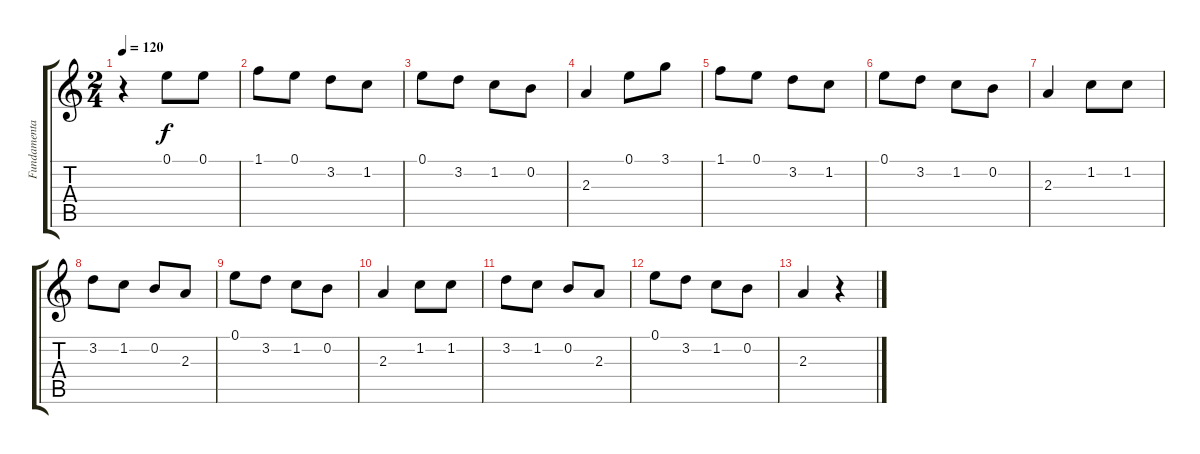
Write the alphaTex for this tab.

\track ("Fundamental guitar" "Fundamenta") {instrument acousticguitarnylon}
\staff {score tabs}
\tuning (E4 B3 G3 D3 A2 E2) {hide}
\ts (2 4)
\tempo 120
\clef g2
\ks c
r.4{dy f instrument acousticguitarnylon} 0.1.8 0.1.8 |
1.1.8 0.1.8 3.2.8 1.2.8 |
0.1.8 3.2.8 1.2.8 0.2.8 |
2.3.4 0.1.8 3.1.8 |
1.1.8 0.1.8 3.2.8 1.2.8 |
0.1.8 3.2.8 1.2.8 0.2.8 |
2.3.4 1.2.8 1.2.8 |
3.2.8 1.2.8 0.2.8 2.3.8 |
0.1.8 3.2.8 1.2.8 0.2.8 |
2.3.4 1.2.8 1.2.8 |
3.2.8 1.2.8 0.2.8 2.3.8 |
0.1.8 3.2.8 1.2.8 0.2.8 |
2.3.4 r.4
